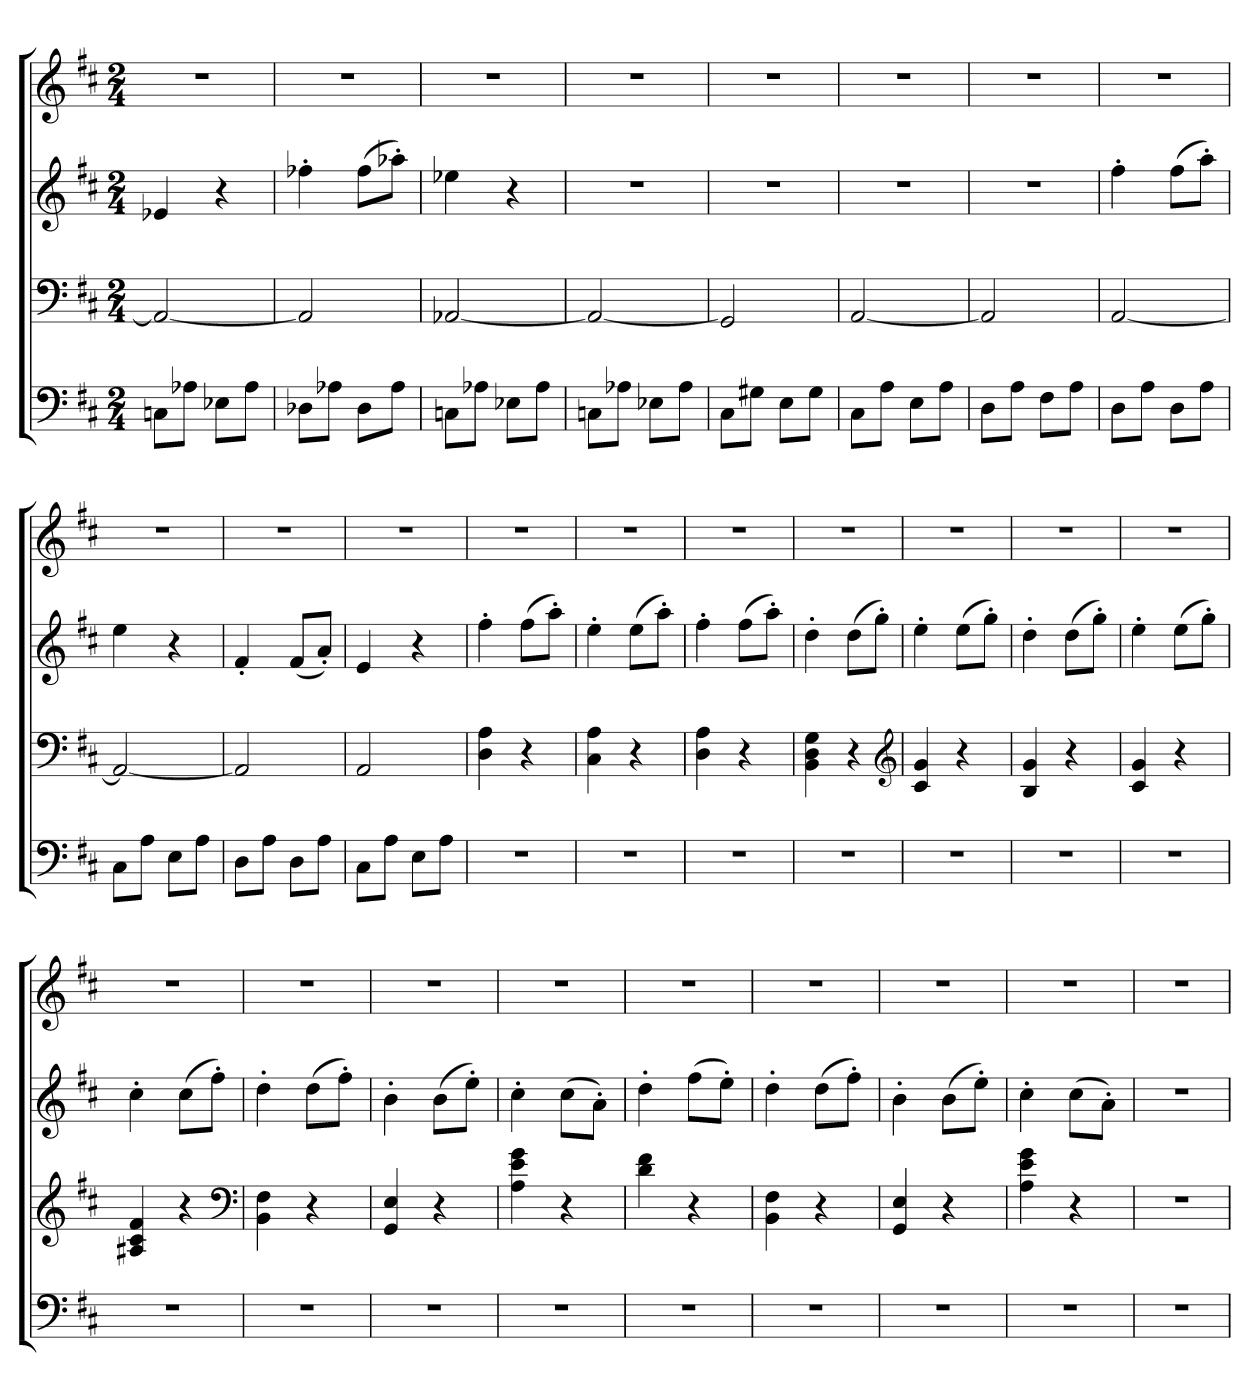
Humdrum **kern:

**kern	**kern	**kern	**kern
*part4	*part3	*part2	*part1
*staff4	*staff3	*staff2	*staff1
*clefF4	*clefF4	*clefG2	*clefG2
*k[f#c#]	*k[f#c#]	*k[f#c#]	*k[f#c#]
*D:	*D:	*D:	*D:
*M2/4	*M2/4	*M2/4	*M2/4
=	=	=	=
8CnL	2AA-_	4e-X	2r
8A-XJ	.	.	.
8E-XL	.	4r	.
8A-J	.	.	.
=	=	=	=
8D-XL	2AA-]	4ff-X'	2r
8A-XJ	.	.	.
8D-L	.	(8ff-L	.
8A-J	.	8aa-X'J)	.
=	=	=	=
8CnL	[2AA-X	4ee-X	2r
8A-XJ	.	.	.
8E-XL	.	4r	.
8A-J	.	.	.
=	=	=	=
8CnL	2AA-_	2r	2r
8A-XJ	.	.	.
8E-XL	.	.	.
8A-J	.	.	.
=	=	=	=
8C#L	2GG#]	2r	2r
8G#XJ	.	.	.
8EL	.	.	.
8G#J	.	.	.
=	=	=	=
8C#L	[2AA	2r	2r
8AJ	.	.	.
8EL	.	.	.
8AJ	.	.	.
=	=	=	=
8DL	2AA]	2r	2r
8AJ	.	.	.
8F#L	.	.	.
8AJ	.	.	.
=	=	=	=
8DL	[2AA	4ff#'	2r
8AJ	.	.	.
8DL	.	(8ff#L	.
8AJ	.	8aa'J)	.
=	=	=	=
8C#L	2AA_	4ee	2r
8AJ	.	.	.
8EL	.	4r	.
8AJ	.	.	.
=	=	=	=
8DL	2AA]	4f#'	2r
8AJ	.	.	.
8DL	.	(8f#L	.
8AJ	.	8a'J)	.
=	=	=	=
8C#L	2AA	4e	2r
8AJ	.	.	.
8EL	.	4r	.
8AJ	.	.	.
=	=	=	=
2r	4D 4A	4ff#'	2r
.	4r	(8ff#L	.
.	.	8aa'J)	.
=	=	=	=
2r	4C# 4A	4ee'	2r
.	4r	(8eeL	.
.	.	8aa'J)	.
=	=	=	=
2r	4D 4A	4ff#'	2r
.	4r	(8ff#L	.
.	.	8aa'J)	.
=	=	=	=
2r	4BB 4D 4G	4dd'	2r
.	4r	(8ddL	.
.	.	8gg'J)	.
*	*clefG2	*	*
=	=	=	=
2r	4c# 4g	4ee'	2r
.	4r	(8eeL	.
.	.	8gg'J)	.
=	=	=	=
2r	4B 4g	4dd'	2r
.	4r	(8ddL	.
.	.	8gg'J)	.
=	=	=	=
2r	4c# 4g	4ee'	2r
.	4r	(8eeL	.
.	.	8gg'J)	.
=	=	=	=
2r	4A#X 4c# 4f#	4cc#'	2r
.	4r	(8cc#L	.
.	.	8ff#'J)	.
*	*clefF4	*	*
=	=	=	=
2r	4BB 4F#	4dd'	2r
.	4r	(8ddL	.
.	.	8ff#'J)	.
=	=	=	=
2r	4GG 4E	4b'	2r
.	4r	(8bL	.
.	.	8ee'J)	.
=	=	=	=
2r	4A 4e 4g	4cc#'	2r
.	4r	(8cc#L	.
.	.	8a'J)	.
=	=	=	=
2r	4d 4f#	4dd'	2r
.	4r	(8ff#L	.
.	.	8ee'J)	.
=	=	=	=
2r	4BB 4F#	4dd'	2r
.	4r	(8ddL	.
.	.	8ff#'J)	.
=	=	=	=
2r	4GG 4E	4b'	2r
.	4r	(8bL	.
.	.	8ee'J)	.
=	=	=	=
2r	4A 4e 4g	4cc#'	2r
.	4r	(8cc#L	.
.	.	8a'J)	.
=	=	=	=
2r	2r	2r	2r
=	=	=	=
*-	*-	*-	*-
